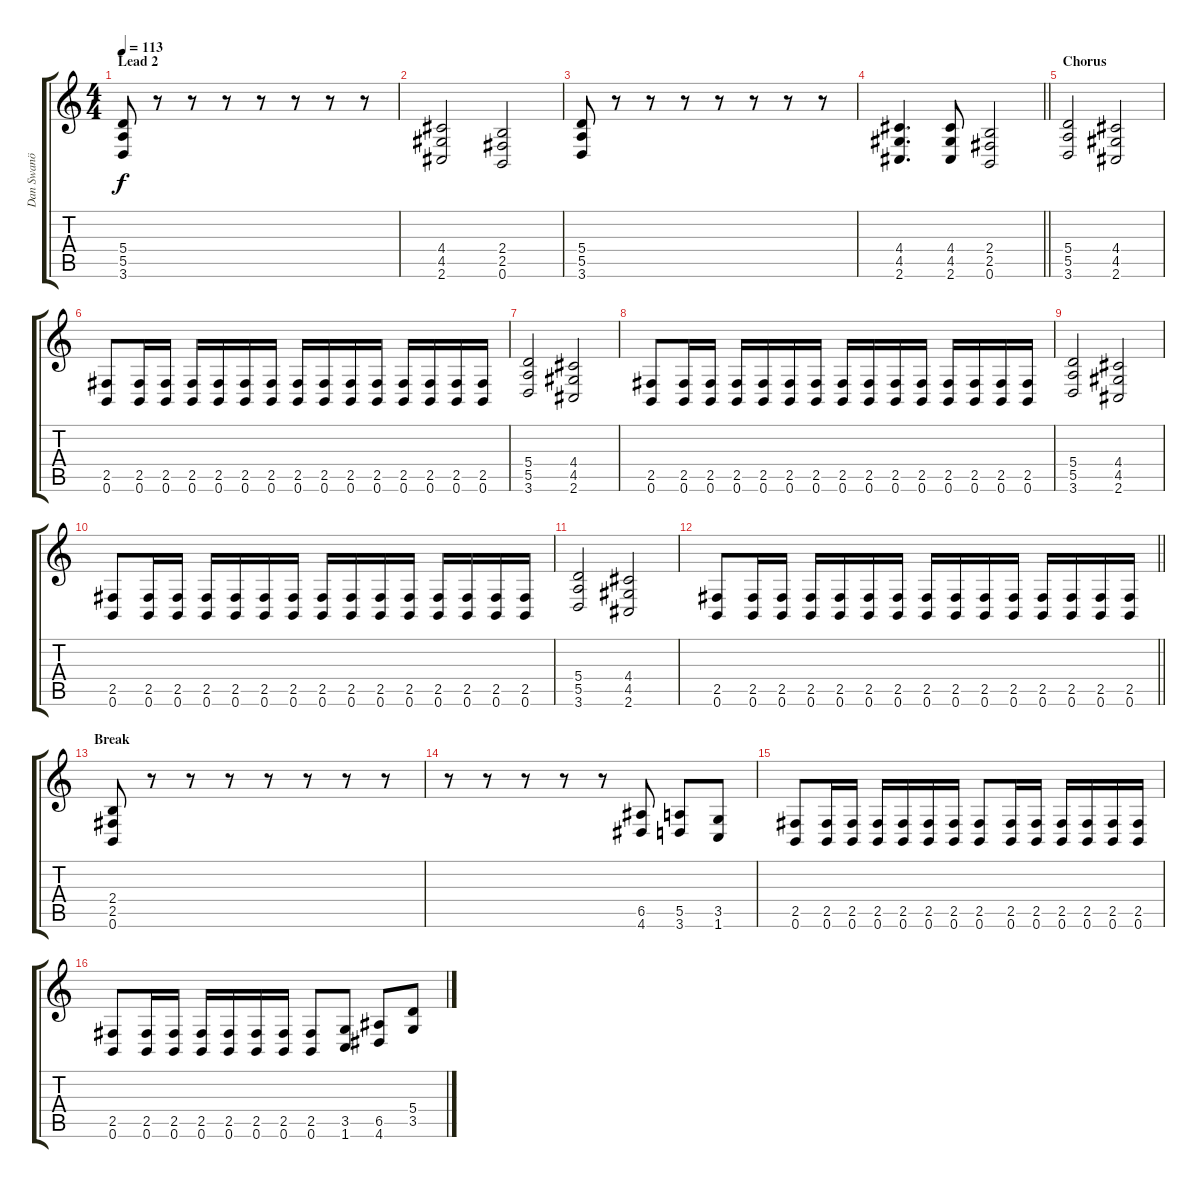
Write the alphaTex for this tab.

\track ("Dan Swanö" "Dan Swanö") {instrument distortionguitar}
\staff {score tabs}
\tuning (B3 Gb3 D3 A2 E2 B1) {hide}
\ts (4 4)
\section ("" "Lead 2")
\tempo 113
\clef g2
\ks c
(5.4 5.5 3.6).8{dy f} r.8 r.8 r.8 r.8 r.8 r.8 r.8 |
(4.4 4.5 2.6).2 (2.4 2.5 0.6).2 |
(5.4 5.5 3.6).8 r.8 r.8 r.8 r.8 r.8 r.8 r.8 |
\barLineRight lightlight
(4.4 4.5 2.6).4{d} (4.4 4.5 2.6).8 (2.4 2.5 0.6).2 |
\section ("" "Chorus")
(5.4 5.5 3.6).2 (4.4 4.5 2.6).2 |
(2.5 0.6).8 (2.5 0.6).16 (2.5 0.6).16 (2.5 0.6).16 (2.5 0.6).16 (2.5 0.6).16 (2.5 0.6).16 (2.5 0.6).16 (2.5 0.6).16 (2.5 0.6).16 (2.5 0.6).16 (2.5 0.6).16 (2.5 0.6).16 (2.5 0.6).16 (2.5 0.6).16 |
(5.4 5.5 3.6).2 (4.4 4.5 2.6).2 |
(2.5 0.6).8 (2.5 0.6).16 (2.5 0.6).16 (2.5 0.6).16 (2.5 0.6).16 (2.5 0.6).16 (2.5 0.6).16 (2.5 0.6).16 (2.5 0.6).16 (2.5 0.6).16 (2.5 0.6).16 (2.5 0.6).16 (2.5 0.6).16 (2.5 0.6).16 (2.5 0.6).16 |
(5.4 5.5 3.6).2 (4.4 4.5 2.6).2 |
(2.5 0.6).8 (2.5 0.6).16 (2.5 0.6).16 (2.5 0.6).16 (2.5 0.6).16 (2.5 0.6).16 (2.5 0.6).16 (2.5 0.6).16 (2.5 0.6).16 (2.5 0.6).16 (2.5 0.6).16 (2.5 0.6).16 (2.5 0.6).16 (2.5 0.6).16 (2.5 0.6).16 |
(5.4 5.5 3.6).2 (4.4 4.5 2.6).2 |
\barLineRight lightlight
(2.5 0.6).8 (2.5 0.6).16 (2.5 0.6).16 (2.5 0.6).16 (2.5 0.6).16 (2.5 0.6).16 (2.5 0.6).16 (2.5 0.6).16 (2.5 0.6).16 (2.5 0.6).16 (2.5 0.6).16 (2.5 0.6).16 (2.5 0.6).16 (2.5 0.6).16 (2.5 0.6).16 |
\section ("" "Break")
(2.4 2.5 0.6).8 r.8 r.8 r.8 r.8 r.8 r.8 r.8 |
r.8 r.8 r.8 r.8 r.8 (6.5 4.6).8 (5.5 3.6).8 (3.5 1.6).8 |
(2.5 0.6).8 (2.5 0.6).16 (2.5 0.6).16 (2.5 0.6).16 (2.5 0.6).16 (2.5 0.6).16 (2.5 0.6).16 (2.5 0.6).8 (2.5 0.6).16 (2.5 0.6).16 (2.5 0.6).16 (2.5 0.6).16 (2.5 0.6).16 (2.5 0.6).16 |
(2.5 0.6).8 (2.5 0.6).16 (2.5 0.6).16 (2.5 0.6).16 (2.5 0.6).16 (2.5 0.6).16 (2.5 0.6).16 (2.5 0.6).8 (3.5 1.6).8 (6.5 4.6).8 (5.4 3.5).8
